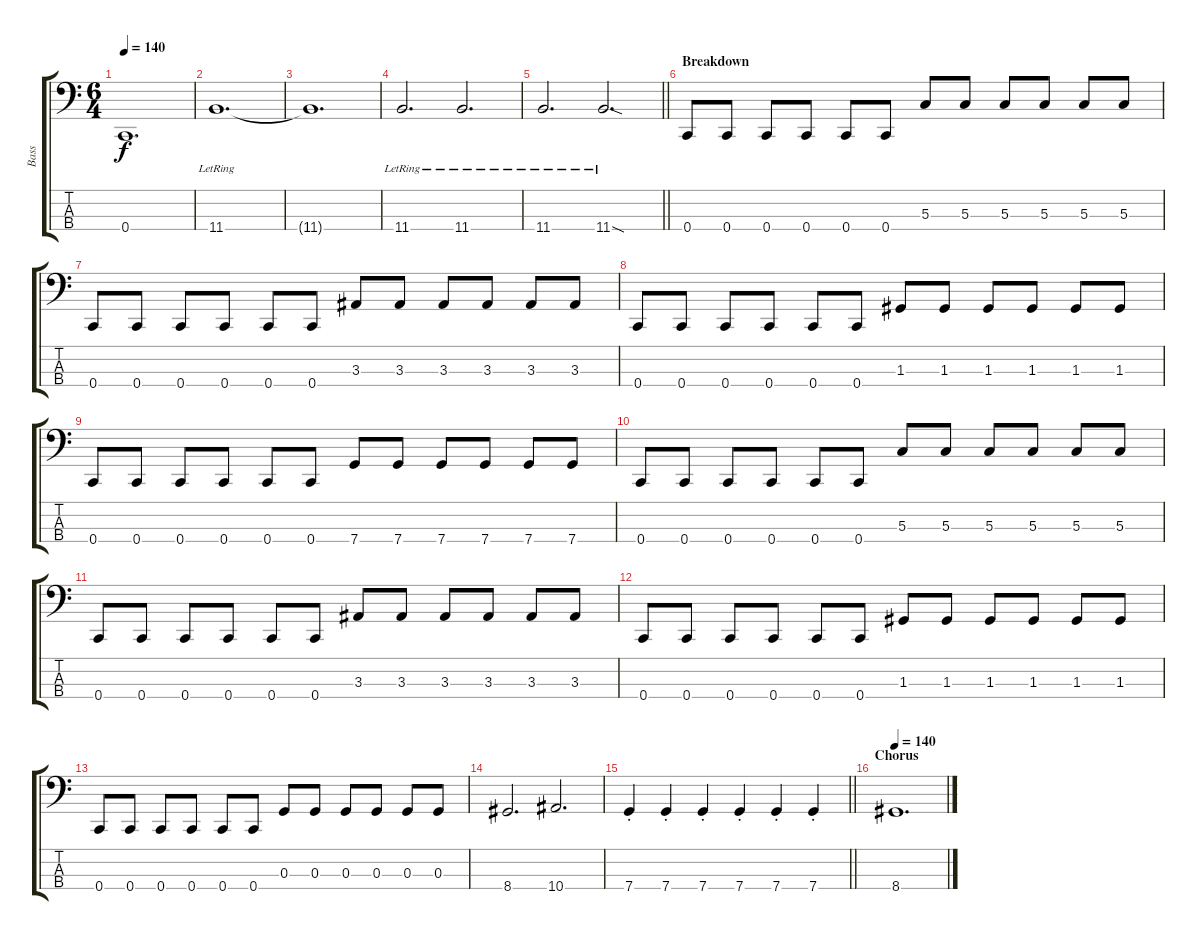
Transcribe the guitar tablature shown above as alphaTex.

\track ("Bass" "Bass") {instrument electricbassfinger}
\staff {score tabs}
\tuning (F2 C2 G1 C1) {hide}
\ts (6 4)
\tempo 140
\clef f4
\ks c
0.4{t}.1{d dy f} |
11.4{lr}.1{d} |
11.4{t}.1{d} |
11.4{lr}.2{d} 11.4{lr}.2{d} |
\barLineRight lightlight
11.4{lr}.2{d} 11.4{sod lr}.2{d} |
\section ("" "Breakdown")
0.4.8 0.4.8 0.4.8 0.4.8 0.4.8 0.4.8 5.3.8 5.3.8 5.3.8 5.3.8 5.3.8 5.3.8 |
0.4.8 0.4.8 0.4.8 0.4.8 0.4.8 0.4.8 3.3.8 3.3.8 3.3.8 3.3.8 3.3.8 3.3.8 |
0.4.8 0.4.8 0.4.8 0.4.8 0.4.8 0.4.8 1.3.8 1.3.8 1.3.8 1.3.8 1.3.8 1.3.8 |
0.4.8 0.4.8 0.4.8 0.4.8 0.4.8 0.4.8 7.4.8 7.4.8 7.4.8 7.4.8 7.4.8 7.4.8 |
0.4.8 0.4.8 0.4.8 0.4.8 0.4.8 0.4.8 5.3.8 5.3.8 5.3.8 5.3.8 5.3.8 5.3.8 |
0.4.8 0.4.8 0.4.8 0.4.8 0.4.8 0.4.8 3.3.8 3.3.8 3.3.8 3.3.8 3.3.8 3.3.8 |
0.4.8 0.4.8 0.4.8 0.4.8 0.4.8 0.4.8 1.3.8 1.3.8 1.3.8 1.3.8 1.3.8 1.3.8 |
0.4.8 0.4.8 0.4.8 0.4.8 0.4.8 0.4.8 0.3.8 0.3.8 0.3.8 0.3.8 0.3.8 0.3.8 |
8.4.2{d} 10.4.2{d} |
\barLineRight lightlight
7.4{st}.4 7.4{st}.4 7.4{st}.4 7.4{st}.4 7.4{st}.4 7.4{st}.4 |
\section ("" "Chorus")
\tempo 140
8.4.1{d}
